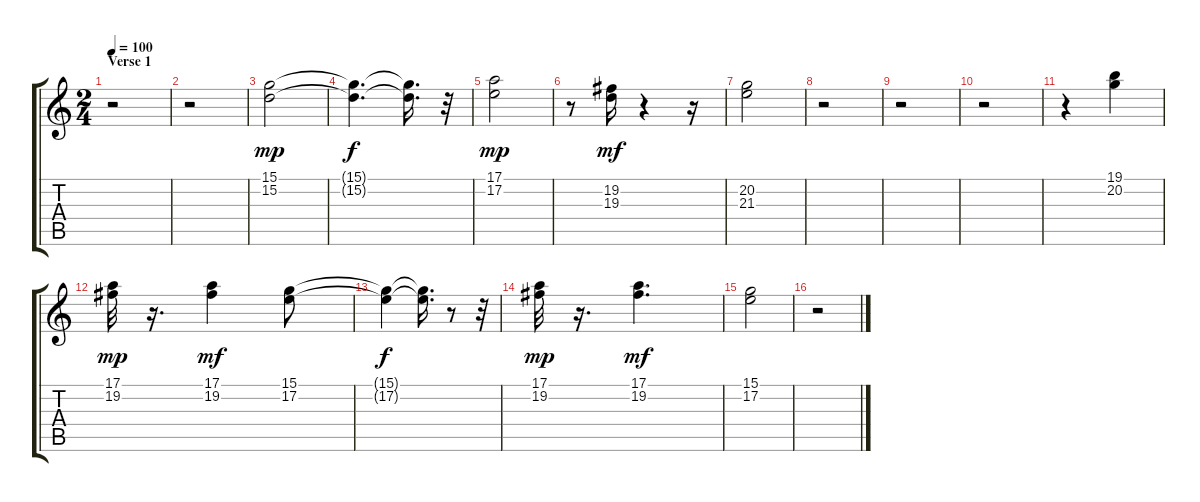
\track "" {instrument percussiveorgan}
\staff {score tabs}
\tuning (E4 B3 G3 D3 A2 E2) {hide}
\ts (2 4)
\section ("" "Verse 1")
\tempo 100
\clef g2
\ks c
r.2{dy f} |
r.2 |
(15.1 15.2).2{dy mp} |
(15.1{t} 15.2{t}).4{d dy f} (15.1{t} 15.2{t}).16{d} r.32 |
(17.1 17.2).2{dy mp} |
r.8 (19.2 19.3).16{dy mf} r.4 r.16 |
(20.2 21.3).2 |
r.2 |
r.2 |
r.2 |
r.4 (19.1 20.2).4 |
(17.1 19.2).32{dy mp} r.16{d} (17.1 19.2).4{dy mf} (15.1 17.2).8 |
(15.1{t} 17.2{t}).4{dy f} (15.1{t} 17.2{t}).16{d} r.8 r.32 |
(17.1 19.2).32{dy mp} r.16{d} (17.1 19.2).4{d dy mf} |
(15.1 17.2).2 |
r.2
